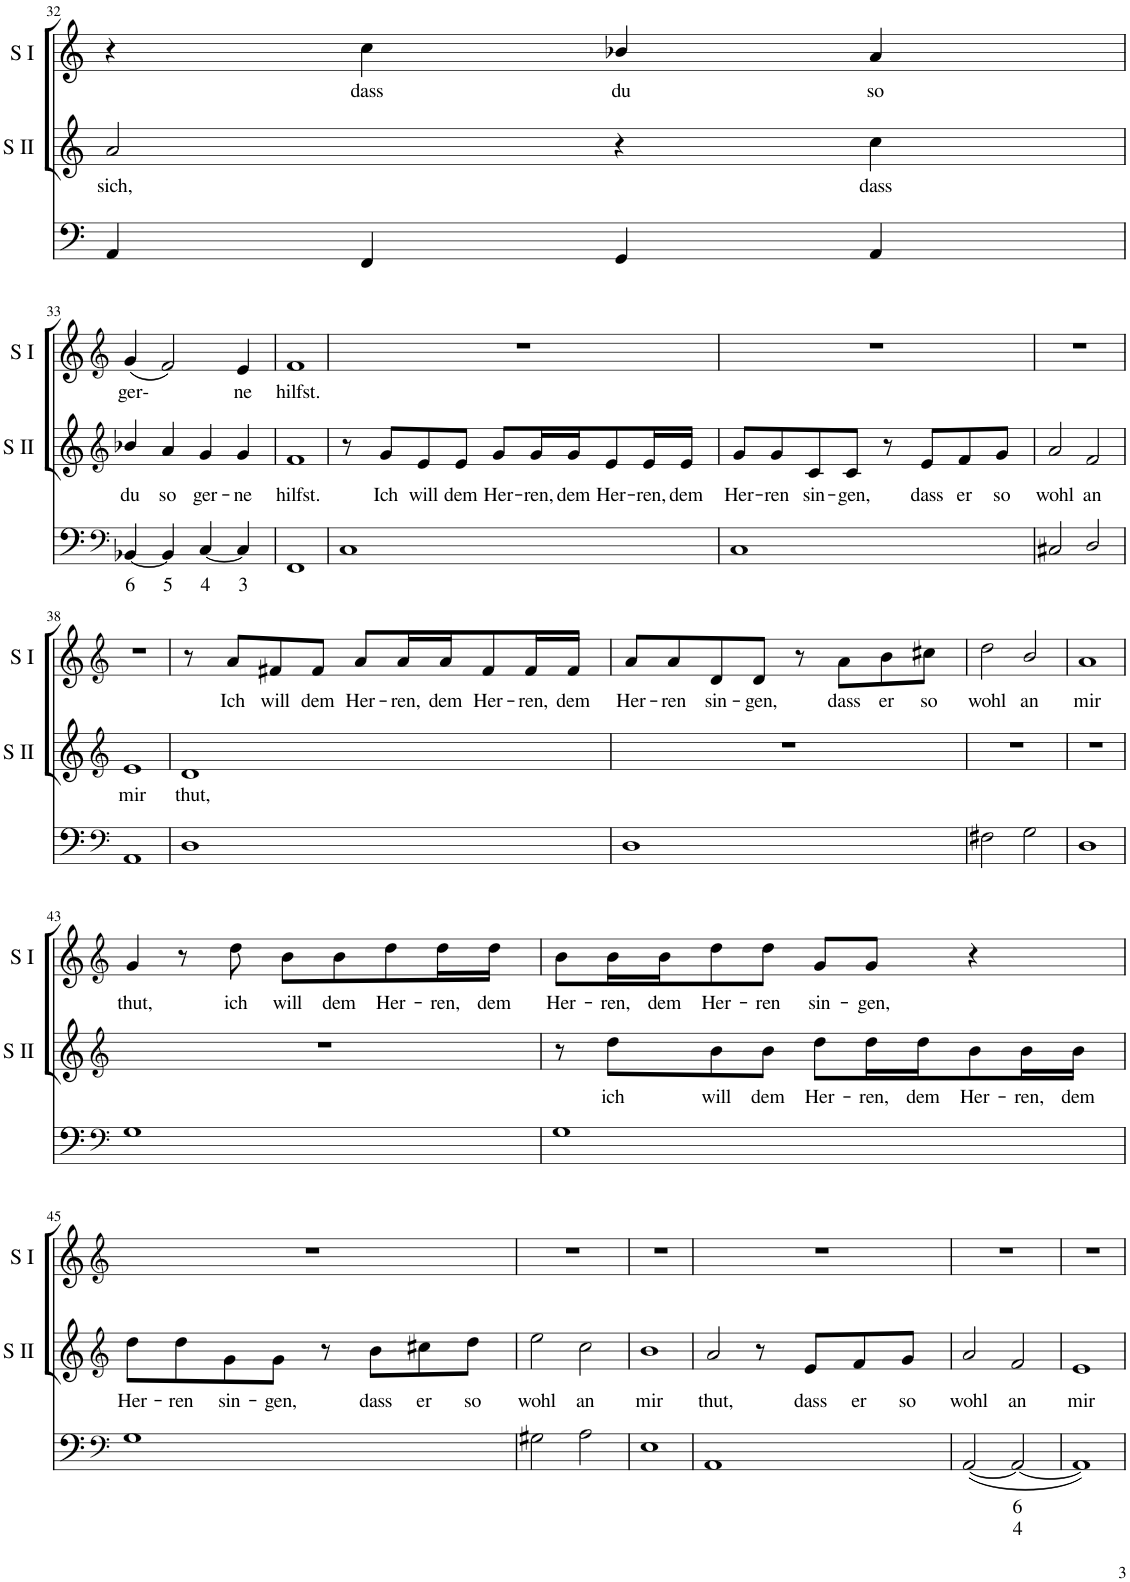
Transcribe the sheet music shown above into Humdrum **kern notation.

**kern	**text	**text	**kern	**text	**kern	**text
*part3	*part3	*part3	*part2	*part2	*part1	*part1
*staff3	*staff3	*staff3	*staff2	*staff2	*staff1	*staff1
*I"Continuo	*	*	*I"Soprano II	*	*I"Soprano I	*
*	*	*	*I'S II	*	*I'S I	*
!!LO:PB:g=z
*clefF4	*	*	*clefG2	*	*clefG2	*
*k[]	*	*	*k[]	*	*k[]	*
=32	=32	=32	=32	=32	=32	=32
!	!	!	!	!LO:LY:b	!	!
4AA/	.	.	2a/	sich,	4r	.
!	!	!	!	!	!	!LO:LY:b
4FF/	.	.	.	.	4cc\	dass
!	!	!	!	!	!	!LO:LY:b
4GG/	.	.	4r	.	4b-X/	du
!	!	!	!	!LO:LY:b	!	!LO:LY:b
4AA/	.	.	4cc\	dass	4a/	so
!!LO:LB:g=z
=33	=33	=33	=33	=33	=33	=33
*clefF4	*	*	*clefG2	*	*clefG2	*
!	!LO:LY:b	!	!	!LO:LY:b	!	!LO:LY:b
[4BB-X/	6	.	4b-X/	du	(4g/	ger-
!	!LO:LY:b	!	!	!LO:LY:b	!	!
4BB-/]	5	.	4a/	so	2f/)	.
!	!LO:LY:b	!	!	!LO:LY:b	!	!
[4C/	4	.	4g/	ger-	.	.
!	!LO:LY:b	!	!	!LO:LY:b	!	!LO:LY:b
4C/]	3	.	4g/	ne	4e/	ne
=34	=34	=34	=34	=34	=34	=34
!	!	!	!	!LO:LY:b	!	!LO:LY:b
1FF	.	.	1f	hilfst.	1f	hilfst.
=35	=35	=35	=35	=35	=35	=35
1C	.	.	8r	.	1r	.
!	!	!	!	!LO:LY:b	!	!
.	.	.	8g/L	Ich	.	.
!	!	!	!	!LO:LY:b	!	!
.	.	.	8e/	will	.	.
!	!	!	!	!LO:LY:b	!	!
.	.	.	8e/J	dem	.	.
!	!	!	!	!LO:LY:b	!	!
.	.	.	8g/L	Her-	.	.
!	!	!	!	!LO:LY:b	!	!
.	.	.	16g/L	ren,	.	.
!	!	!	!	!LO:LY:b	!	!
.	.	.	16g/J	dem	.	.
!	!	!	!	!LO:LY:b	!	!
.	.	.	8e/	Her-	.	.
!	!	!	!	!LO:LY:b	!	!
.	.	.	16e/L	ren,	.	.
!	!	!	!	!LO:LY:b	!	!
.	.	.	16e/JJ	dem	.	.
=36	=36	=36	=36	=36	=36	=36
!	!	!	!	!LO:LY:b	!	!
1C	.	.	8g/L	Her-	1r	.
!	!	!	!	!LO:LY:b	!	!
.	.	.	8g/	ren	.	.
!	!	!	!	!LO:LY:b	!	!
.	.	.	8c/	sin-	.	.
!	!	!	!	!LO:LY:b	!	!
.	.	.	8c/J	gen,	.	.
.	.	.	8r	.	.	.
!	!	!	!	!LO:LY:b	!	!
.	.	.	8e/L	dass	.	.
!	!	!	!	!LO:LY:b	!	!
.	.	.	8f/	er	.	.
!	!	!	!	!LO:LY:b	!	!
.	.	.	8g/J	so	.	.
=37	=37	=37	=37	=37	=37	=37
!	!	!	!	!LO:LY:b	!	!
2C#X/	.	.	2a/	wohl	1r	.
!	!	!	!	!LO:LY:b	!	!
2D/	.	.	2f/	an	.	.
!!LO:LB:g=z
=38	=38	=38	=38	=38	=38	=38
*clefF4	*	*	*clefG2	*	*clefG2	*
!	!	!	!	!LO:LY:b	!	!
1AA	.	.	1e	mir	1r	.
=39	=39	=39	=39	=39	=39	=39
!	!	!	!	!LO:LY:b	!	!
1D	.	.	1d	thut,	8r	.
!	!	!	!	!	!	!LO:LY:b
.	.	.	.	.	8a/L	Ich
!	!	!	!	!	!	!LO:LY:b
.	.	.	.	.	8f#X/	will
!	!	!	!	!	!	!LO:LY:b
.	.	.	.	.	8f#/J	dem
!	!	!	!	!	!	!LO:LY:b
.	.	.	.	.	8a/L	Her-
!	!	!	!	!	!	!LO:LY:b
.	.	.	.	.	16a/L	ren,
!	!	!	!	!	!	!LO:LY:b
.	.	.	.	.	16a/J	dem
!	!	!	!	!	!	!LO:LY:b
.	.	.	.	.	8f#/	Her-
!	!	!	!	!	!	!LO:LY:b
.	.	.	.	.	16f#/L	ren,
!	!	!	!	!	!	!LO:LY:b
.	.	.	.	.	16f#/JJ	dem
=40	=40	=40	=40	=40	=40	=40
!	!	!	!	!	!	!LO:LY:b
1D	.	.	1r	.	8a/L	Her-
!	!	!	!	!	!	!LO:LY:b
.	.	.	.	.	8a/	ren
!	!	!	!	!	!	!LO:LY:b
.	.	.	.	.	8d/	sin-
!	!	!	!	!	!	!LO:LY:b
.	.	.	.	.	8d/J	gen,
.	.	.	.	.	8r	.
!	!	!	!	!	!	!LO:LY:b
.	.	.	.	.	8a\L	dass
!	!	!	!	!	!	!LO:LY:b
.	.	.	.	.	8b\	er
!	!	!	!	!	!	!LO:LY:b
.	.	.	.	.	8cc#X\J	so
=41	=41	=41	=41	=41	=41	=41
!	!	!	!	!	!	!LO:LY:b
2F#X\	.	.	1r	.	2dd\	wohl
!	!	!	!	!	!	!LO:LY:b
2G\	.	.	.	.	2b/	an
=42	=42	=42	=42	=42	=42	=42
!	!	!	!	!	!	!LO:LY:b
1D	.	.	1r	.	1a	mir
!!LO:LB:g=z
=43	=43	=43	=43	=43	=43	=43
*clefF4	*	*	*clefG2	*	*clefG2	*
!	!	!	!	!	!	!LO:LY:b
1G	.	.	1r	.	4g/	thut,
.	.	.	.	.	8r	.
!	!	!	!	!	!	!LO:LY:b
.	.	.	.	.	8dd\	ich
!	!	!	!	!	!	!LO:LY:b
.	.	.	.	.	8b\L	will
!	!	!	!	!	!	!LO:LY:b
.	.	.	.	.	8b\	dem
!	!	!	!	!	!	!LO:LY:b
.	.	.	.	.	8dd\	Her-
!	!	!	!	!	!	!LO:LY:b
.	.	.	.	.	16dd\L	ren,
!	!	!	!	!	!	!LO:LY:b
.	.	.	.	.	16dd\JJ	dem
=44	=44	=44	=44	=44	=44	=44
!	!	!	!	!	!	!LO:LY:b
1G	.	.	8r	.	8b\L	Her-
!	!	!	!	!LO:LY:b	!	!LO:LY:b
.	.	.	8dd\L	ich	16b\L	ren,
!	!	!	!	!	!	!LO:LY:b
.	.	.	.	.	16b\J	dem
!	!	!	!	!LO:LY:b	!	!LO:LY:b
.	.	.	8b\	will	8dd\	Her-
!	!	!	!	!LO:LY:b	!	!LO:LY:b
.	.	.	8b\J	dem	8dd\J	ren
!	!	!	!	!LO:LY:b	!	!LO:LY:b
.	.	.	8dd\L	Her-	8g/L	sin-
!	!	!	!	!LO:LY:b	!	!LO:LY:b
.	.	.	16dd\L	ren,	8g/J	gen,
!	!	!	!	!LO:LY:b	!	!
.	.	.	16dd\J	dem	.	.
!	!	!	!	!LO:LY:b	!	!
.	.	.	8b\	Her-	4r	.
!	!	!	!	!LO:LY:b	!	!
.	.	.	16b\L	ren,	.	.
!	!	!	!	!LO:LY:b	!	!
.	.	.	16b\JJ	dem	.	.
!!LO:LB:g=z
=45	=45	=45	=45	=45	=45	=45
*clefF4	*	*	*clefG2	*	*clefG2	*
!	!	!	!	!LO:LY:b	!	!
1G	.	.	8dd\L	Her-	1r	.
!	!	!	!	!LO:LY:b	!	!
.	.	.	8dd\	ren	.	.
!	!	!	!	!LO:LY:b	!	!
.	.	.	8g\	sin-	.	.
!	!	!	!	!LO:LY:b	!	!
.	.	.	8g\J	gen,	.	.
.	.	.	8r	.	.	.
!	!	!	!	!LO:LY:b	!	!
.	.	.	8b\L	dass	.	.
!	!	!	!	!LO:LY:b	!	!
.	.	.	8cc#X\	er	.	.
!	!	!	!	!LO:LY:b	!	!
.	.	.	8dd\J	so	.	.
=46	=46	=46	=46	=46	=46	=46
!	!	!	!	!LO:LY:b	!	!
2G#X\	.	.	2ee\	wohl	1r	.
!	!	!	!	!LO:LY:b	!	!
2A\	.	.	2cc\	an	.	.
=47	=47	=47	=47	=47	=47	=47
!	!	!	!	!LO:LY:b	!	!
1E	.	.	1b	mir	1r	.
=48	=48	=48	=48	=48	=48	=48
!	!	!	!	!LO:LY:b	!	!
1AA	.	.	2a/	thut,	1r	.
.	.	.	8r	.	.	.
!	!	!	!	!LO:LY:b	!	!
.	.	.	8e/L	dass	.	.
!	!	!	!	!LO:LY:b	!	!
.	.	.	8f/	er	.	.
!	!	!	!	!LO:LY:b	!	!
.	.	.	8g/J	so	.	.
=49	=49	=49	=49	=49	=49	=49
!	!	!	!	!LO:LY:b	!	!
([2AA/	.	.	2a/	wohl	1r	.
!	!LO:LY:b	!LO:LY:b	!	!LO:LY:b	!	!
2AA/_	6	4	2f/	an	.	.
=50	=50	=50	=50	=50	=50	=50
!	!	!	!	!LO:LY:b	!	!
1AA])	.	.	1e	mir	1r	.
=	=	=	=	=	=	=
*-	*-	*-	*-	*-	*-	*-
